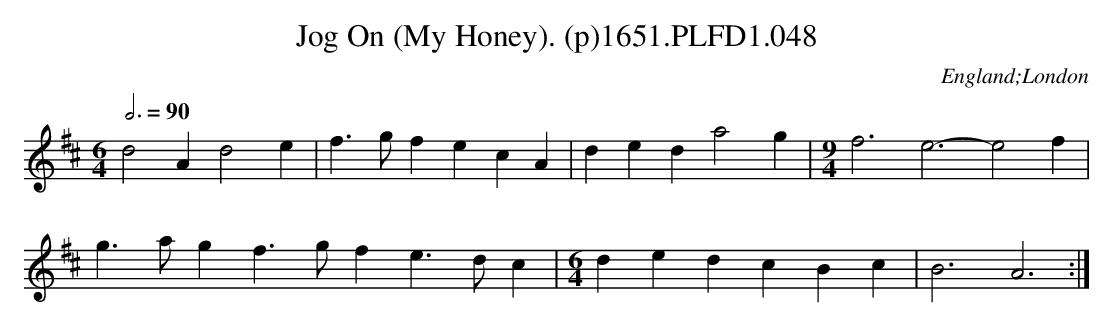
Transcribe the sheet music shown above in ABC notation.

X:1
T:Jog On (My Honey). (p)1651.PLFD1.048
M:6/4
L:1/4
Q:3/4=90
O:England;London
K:D
d2A d2 e|f>gf ecA| ded a2 g|\
M:9/4
L:1/8
f6 e6-e4 f2|
g3ag2 f3gf2 e3dc2|\
M:6/4
d2e2d2 c2B2c2| B6 A6:|
